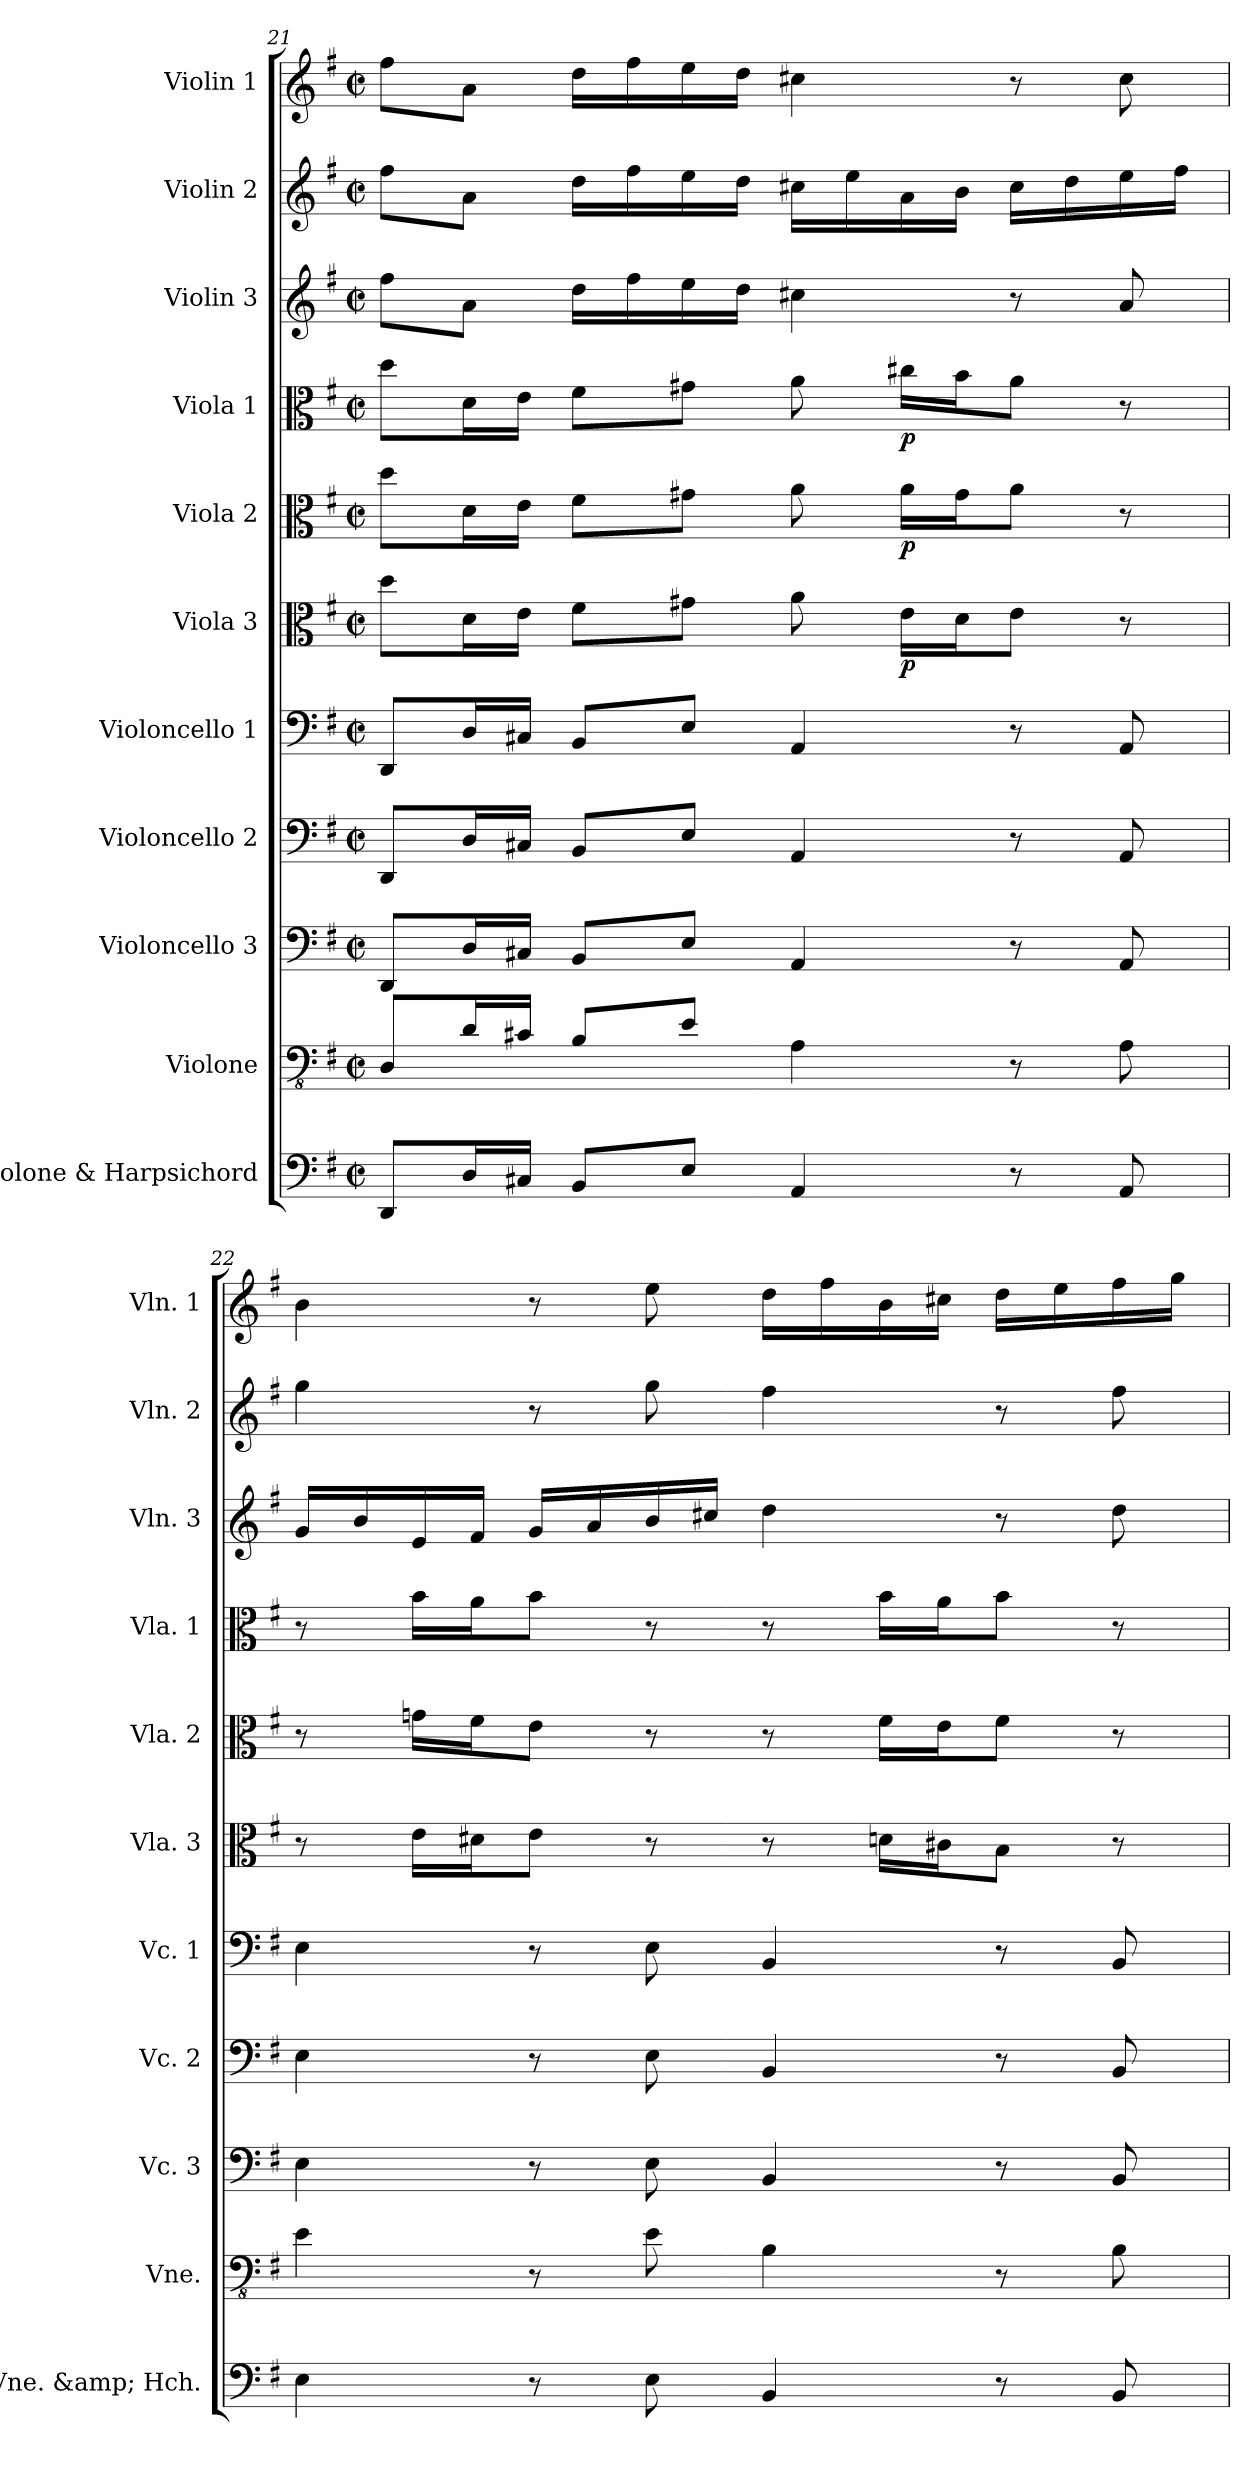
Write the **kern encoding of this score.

**kern	**kern	**kern	**kern	**kern	**kern	**dynam	**kern	**dynam	**kern	**dynam	**kern	**kern	**kern
*part11	*part10	*part9	*part8	*part7	*part6	*part6	*part5	*part5	*part4	*part4	*part3	*part2	*part1
*staff11	*staff10	*staff9	*staff8	*staff7	*staff6	*staff6	*staff5	*staff5	*staff4	*staff4	*staff3	*staff2	*staff1
*I"Violone &amp; Harpsichord	*I"Violone	*I"Violoncello 3	*I"Violoncello 2	*I"Violoncello 1	*I"Viola 3	*	*I"Viola 2	*	*I"Viola 1	*	*I"Violin 3	*I"Violin 2	*I"Violin 1
*I'Vne. &amp; Hch.	*I'Vne.	*I'Vc. 3	*I'Vc. 2	*I'Vc. 1	*I'Vla. 3	*	*I'Vla. 2	*	*I'Vla. 1	*	*I'Vln. 3	*I'Vln. 2	*I'Vln. 1
*clefF4	*clefFv4	*clefF4	*clefF4	*clefF4	*clefC3	*	*clefC3	*	*clefC3	*	*clefG2	*clefG2	*clefG2
*	*ITrd7c12	*	*	*	*	*	*	*	*	*	*	*	*
*k[f#]	*k[f#]	*k[f#]	*k[f#]	*k[f#]	*k[f#]	*	*k[f#]	*	*k[f#]	*	*k[f#]	*k[f#]	*k[f#]
*M4/4	*M4/4	*M4/4	*M4/4	*M4/4	*M4/4	*	*M4/4	*	*M4/4	*	*M4/4	*M4/4	*M4/4
*met(c|)	*met(c|)	*met(c|)	*met(c|)	*met(c|)	*met(c|)	*	*met(c|)	*	*met(c|)	*	*met(c|)	*met(c|)	*met(c|)
=21	=21	=21	=21	=21	=21	=21	=21	=21	=21	=21	=21	=21	=21
8DD/L	8DDD/L	8DD/L	8DD/L	8DD/L	8dd\L	.	8dd\L	.	8dd\L	.	8ff#\L	8ff#\L	8ff#\L
16D/L	16DD/L	16D/L	16D/L	16D/L	16d\L	.	16d\L	.	16d\L	.	8a\J	8a\J	8a\J
16C#X/JJ	16CC#X/JJ	16C#X/JJ	16C#X/JJ	16C#X/JJ	16e\JJ	.	16e\JJ	.	16e\JJ	.	.	.	.
8BB/L	8BBB/L	8BB/L	8BB/L	8BB/L	8f#\L	.	8f#\L	.	8f#\L	.	16dd\LL	16dd\LL	16dd\LL
.	.	.	.	.	.	.	.	.	.	.	16ff#\	16ff#\	16ff#\
8E/J	8EE/J	8E/J	8E/J	8E/J	8g#X\J	.	8g#X\J	.	8g#X\J	.	16ee\	16ee\	16ee\
.	.	.	.	.	.	.	.	.	.	.	16dd\JJ	16dd\JJ	16dd\JJ
4AA/	4AAA	4AA/	4AA/	4AA/	8a\	.	8a\	.	8a\	.	4cc#X\	16cc#X\LL	4cc#X\
.	.	.	.	.	.	.	.	.	.	.	.	16ee\	.
!	!	!	!	!	!	!LO:DY:b	!	!LO:DY:b	!	!LO:DY:b	!	!	!
.	.	.	.	.	16e\LL	p	16a\LL	p	16cc#X\LL	p	.	16a\	.
.	.	.	.	.	16d\J	.	16g#\J	.	16b\J	.	.	16b\JJ	.
8r	8r	8r	8r	8r	8e\J	.	8a\J	.	8a\J	.	8r	16cc#\LL	8r
.	.	.	.	.	.	.	.	.	.	.	.	16dd\	.
8AA/	8AAA	8AA/	8AA/	8AA/	8r	.	8r	.	8r	.	8a/	16ee\	8cc#\
.	.	.	.	.	.	.	.	.	.	.	.	16ff#\JJ	.
=22	=22	=22	=22	=22	=22	=22	=22	=22	=22	=22	=22	=22	=22
4E\	4EE	4E\	4E\	4E\	8r	.	8r	.	8r	.	16g/LL	4gg\	4b\
.	.	.	.	.	.	.	.	.	.	.	16b/	.	.
.	.	.	.	.	16e\LL	.	16gn\LL	.	16b\LL	.	16e/	.	.
.	.	.	.	.	16d#X\J	.	16f#\J	.	16a\J	.	16f#/JJ	.	.
8r	8r	8r	8r	8r	8e\J	.	8e\J	.	8b\J	.	16g/LL	8r	8r
.	.	.	.	.	.	.	.	.	.	.	16a/	.	.
8E\	8EE	8E\	8E\	8E\	8r	.	8r	.	8r	.	16b/	8gg\	8ee\
.	.	.	.	.	.	.	.	.	.	.	16cc#X/JJ	.	.
4BB/	4BBB	4BB/	4BB/	4BB/	8r	.	8r	.	8r	.	4dd\	4ff#\	16dd\LL
.	.	.	.	.	.	.	.	.	.	.	.	.	16ff#\
.	.	.	.	.	16dn\LL	.	16f#\LL	.	16b\LL	.	.	.	16b\
.	.	.	.	.	16c#X\J	.	16e\J	.	16a\J	.	.	.	16cc#X\JJ
8r	8r	8r	8r	8r	8B\J	.	8f#\J	.	8b\J	.	8r	8r	16dd\LL
.	.	.	.	.	.	.	.	.	.	.	.	.	16ee\
8BB/	8BBB	8BB/	8BB/	8BB/	8r	.	8r	.	8r	.	8dd\	8ff#\	16ff#\
.	.	.	.	.	.	.	.	.	.	.	.	.	16gg\JJ
=	=	=	=	=	=	=	=	=	=	=	=	=	=
*-	*-	*-	*-	*-	*-	*-	*-	*-	*-	*-	*-	*-	*-
